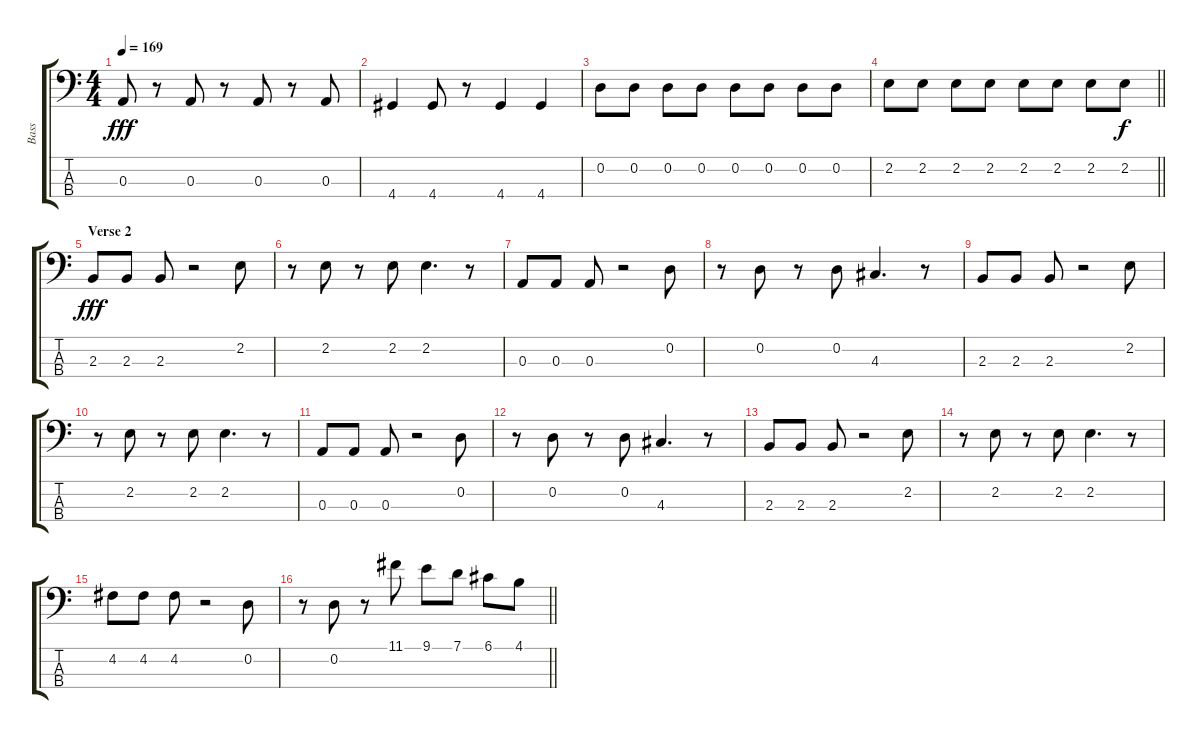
\track ("Bass" "Bass") {instrument slapbass1}
\staff {score tabs}
\tuning (G2 D2 A1 E1) {hide}
\ts (4 4)
\tempo 169
\clef f4
\ks c
0.3.8{dy fff} r.8 0.3.8 r.8 0.3.8 r.8 0.3.8 |
4.4.4 4.4.8 r.8 4.4.4 4.4.4 |
0.2.8 0.2.8 0.2.8 0.2.8 0.2.8 0.2.8 0.2.8 0.2.8 |
\barLineRight lightlight
2.2.8 2.2.8 2.2.8 2.2.8 2.2.8 2.2.8 2.2.8 2.2.8{dy f} |
\section ("" "Verse 2")
2.3.8{dy fff} 2.3.8 2.3.8 r.2 2.2.8 |
r.8 2.2.8 r.8 2.2.8 2.2.4{d} r.8 |
0.3.8 0.3.8 0.3.8 r.2 0.2.8 |
r.8 0.2.8 r.8 0.2.8 4.3.4{d} r.8 |
2.3.8 2.3.8 2.3.8 r.2 2.2.8 |
r.8 2.2.8 r.8 2.2.8 2.2.4{d} r.8 |
0.3.8 0.3.8 0.3.8 r.2 0.2.8 |
r.8 0.2.8 r.8 0.2.8 4.3.4{d} r.8 |
2.3.8 2.3.8 2.3.8 r.2 2.2.8 |
r.8 2.2.8 r.8 2.2.8 2.2.4{d} r.8 |
4.2.8 4.2.8 4.2.8 r.2 0.2.8 |
\barLineRight lightlight
r.8 0.2.8 r.8 11.1.8 9.1.8 7.1.8 6.1.8 4.1.8
